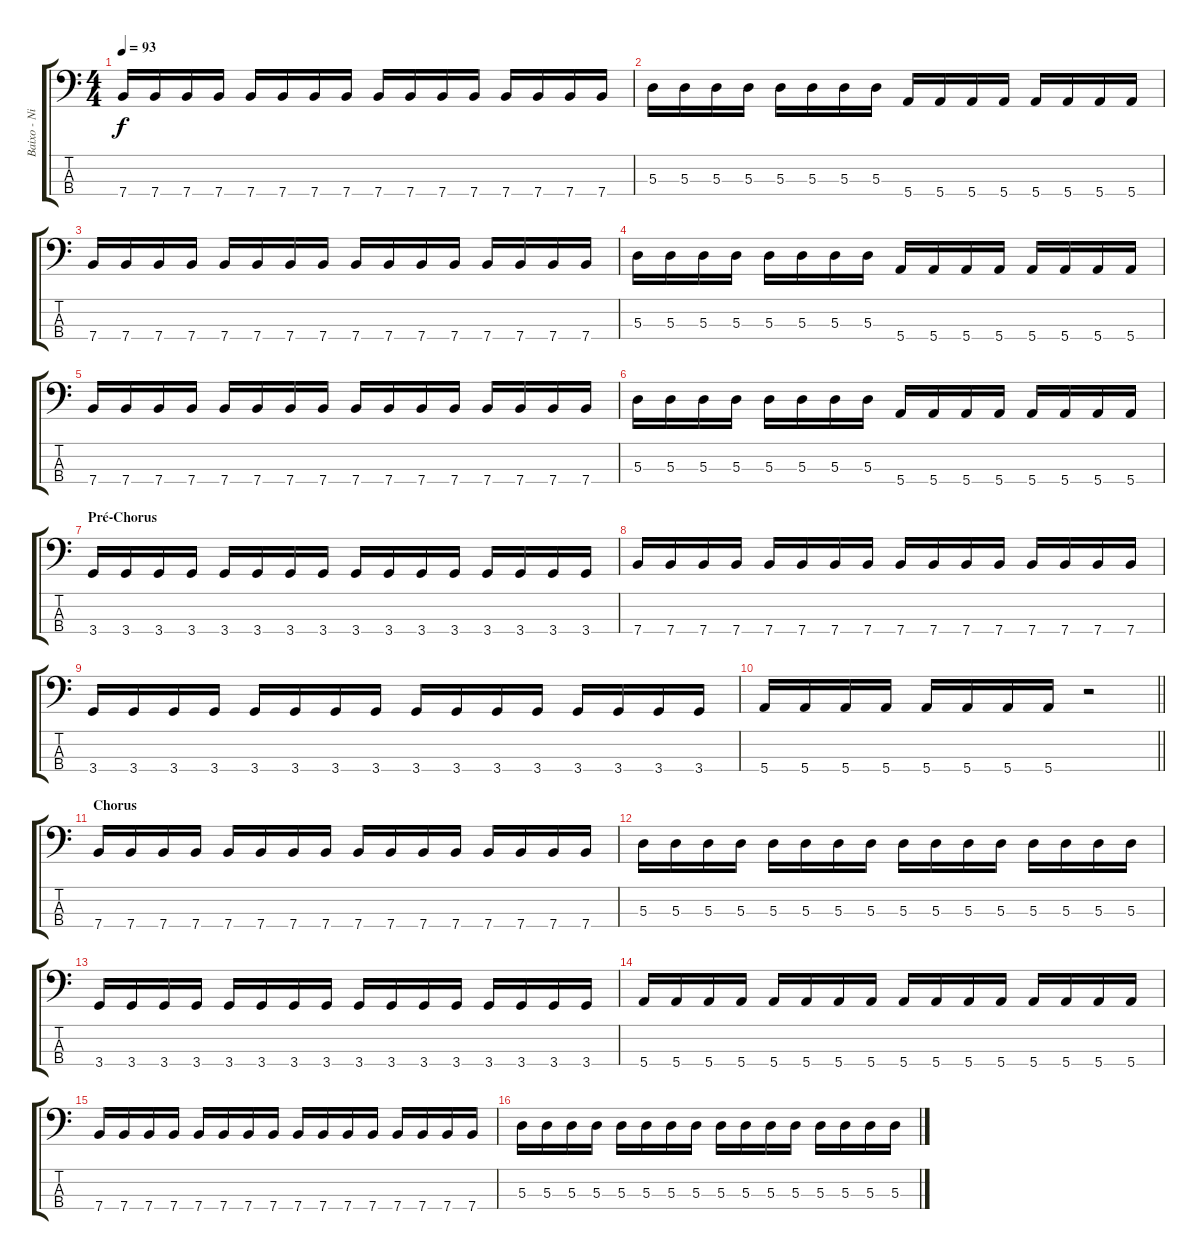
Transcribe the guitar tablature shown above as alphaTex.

\track ("Baixo - Nikola" "Baixo - Ni") {instrument electricbasspick}
\staff {score tabs}
\tuning (G2 D2 A1 E1) {hide}
\ts (4 4)
\tempo 93
\clef f4
\ks c
7.4.16{dy f} 7.4.16 7.4.16 7.4.16 7.4.16 7.4.16 7.4.16 7.4.16 7.4.16 7.4.16 7.4.16 7.4.16 7.4.16 7.4.16 7.4.16 7.4.16 |
5.3.16 5.3.16 5.3.16 5.3.16 5.3.16 5.3.16 5.3.16 5.3.16 5.4.16 5.4.16 5.4.16 5.4.16 5.4.16 5.4.16 5.4.16 5.4.16 |
7.4.16 7.4.16 7.4.16 7.4.16 7.4.16 7.4.16 7.4.16 7.4.16 7.4.16 7.4.16 7.4.16 7.4.16 7.4.16 7.4.16 7.4.16 7.4.16 |
5.3.16 5.3.16 5.3.16 5.3.16 5.3.16 5.3.16 5.3.16 5.3.16 5.4.16 5.4.16 5.4.16 5.4.16 5.4.16 5.4.16 5.4.16 5.4.16 |
7.4.16 7.4.16 7.4.16 7.4.16 7.4.16 7.4.16 7.4.16 7.4.16 7.4.16 7.4.16 7.4.16 7.4.16 7.4.16 7.4.16 7.4.16 7.4.16 |
5.3.16 5.3.16 5.3.16 5.3.16 5.3.16 5.3.16 5.3.16 5.3.16 5.4.16 5.4.16 5.4.16 5.4.16 5.4.16 5.4.16 5.4.16 5.4.16 |
\section ("" "Pré-Chorus")
3.4.16 3.4.16 3.4.16 3.4.16 3.4.16 3.4.16 3.4.16 3.4.16 3.4.16 3.4.16 3.4.16 3.4.16 3.4.16 3.4.16 3.4.16 3.4.16 |
7.4.16 7.4.16 7.4.16 7.4.16 7.4.16 7.4.16 7.4.16 7.4.16 7.4.16 7.4.16 7.4.16 7.4.16 7.4.16 7.4.16 7.4.16 7.4.16 |
3.4.16 3.4.16 3.4.16 3.4.16 3.4.16 3.4.16 3.4.16 3.4.16 3.4.16 3.4.16 3.4.16 3.4.16 3.4.16 3.4.16 3.4.16 3.4.16 |
\barLineRight lightlight
5.4.16 5.4.16 5.4.16 5.4.16 5.4.16 5.4.16 5.4.16 5.4.16 r.2 |
\section ("" "Chorus ")
7.4.16 7.4.16 7.4.16 7.4.16 7.4.16 7.4.16 7.4.16 7.4.16 7.4.16 7.4.16 7.4.16 7.4.16 7.4.16 7.4.16 7.4.16 7.4.16 |
5.3.16 5.3.16 5.3.16 5.3.16 5.3.16 5.3.16 5.3.16 5.3.16 5.3.16 5.3.16 5.3.16 5.3.16 5.3.16 5.3.16 5.3.16 5.3.16 |
3.4.16 3.4.16 3.4.16 3.4.16 3.4.16 3.4.16 3.4.16 3.4.16 3.4.16 3.4.16 3.4.16 3.4.16 3.4.16 3.4.16 3.4.16 3.4.16 |
5.4.16 5.4.16 5.4.16 5.4.16 5.4.16 5.4.16 5.4.16 5.4.16 5.4.16 5.4.16 5.4.16 5.4.16 5.4.16 5.4.16 5.4.16 5.4.16 |
7.4.16 7.4.16 7.4.16 7.4.16 7.4.16 7.4.16 7.4.16 7.4.16 7.4.16 7.4.16 7.4.16 7.4.16 7.4.16 7.4.16 7.4.16 7.4.16 |
5.3.16 5.3.16 5.3.16 5.3.16 5.3.16 5.3.16 5.3.16 5.3.16 5.3.16 5.3.16 5.3.16 5.3.16 5.3.16 5.3.16 5.3.16 5.3.16
